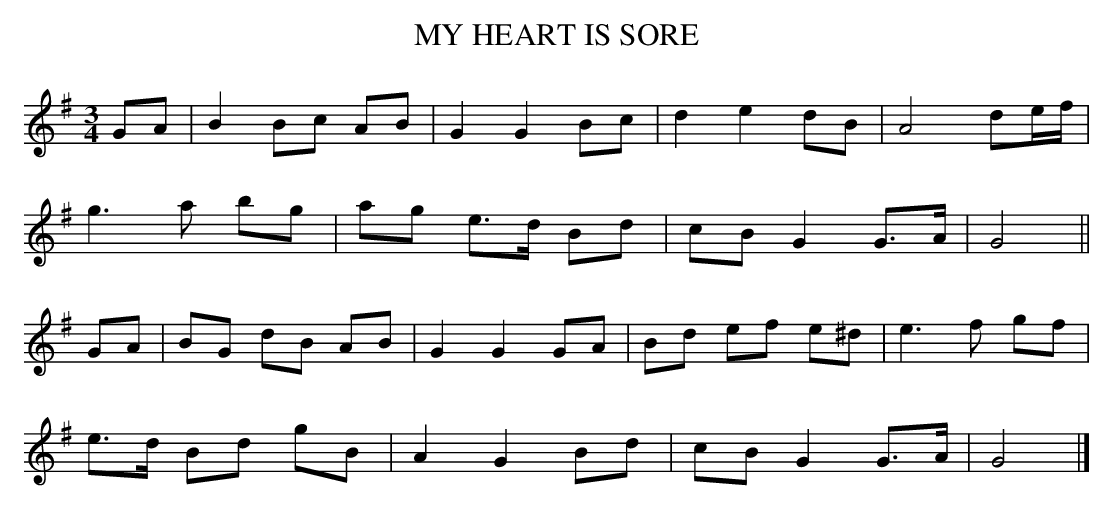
X:1
T:MY HEART IS SORE
Y:"plaintive"
M:3/4
L:1/8
K:G
GA|B2Bc AB|G2G2Bc|d2e2dB|A4de/f/|
g3a bg|ag e>d Bd|cB G2G>A|G4||
GA|BG dB AB|G2G2GA|Bd ef e^d|e3f gf|
e>d Bd gB|A2G2Bd|cB G2G>A|G4|]
